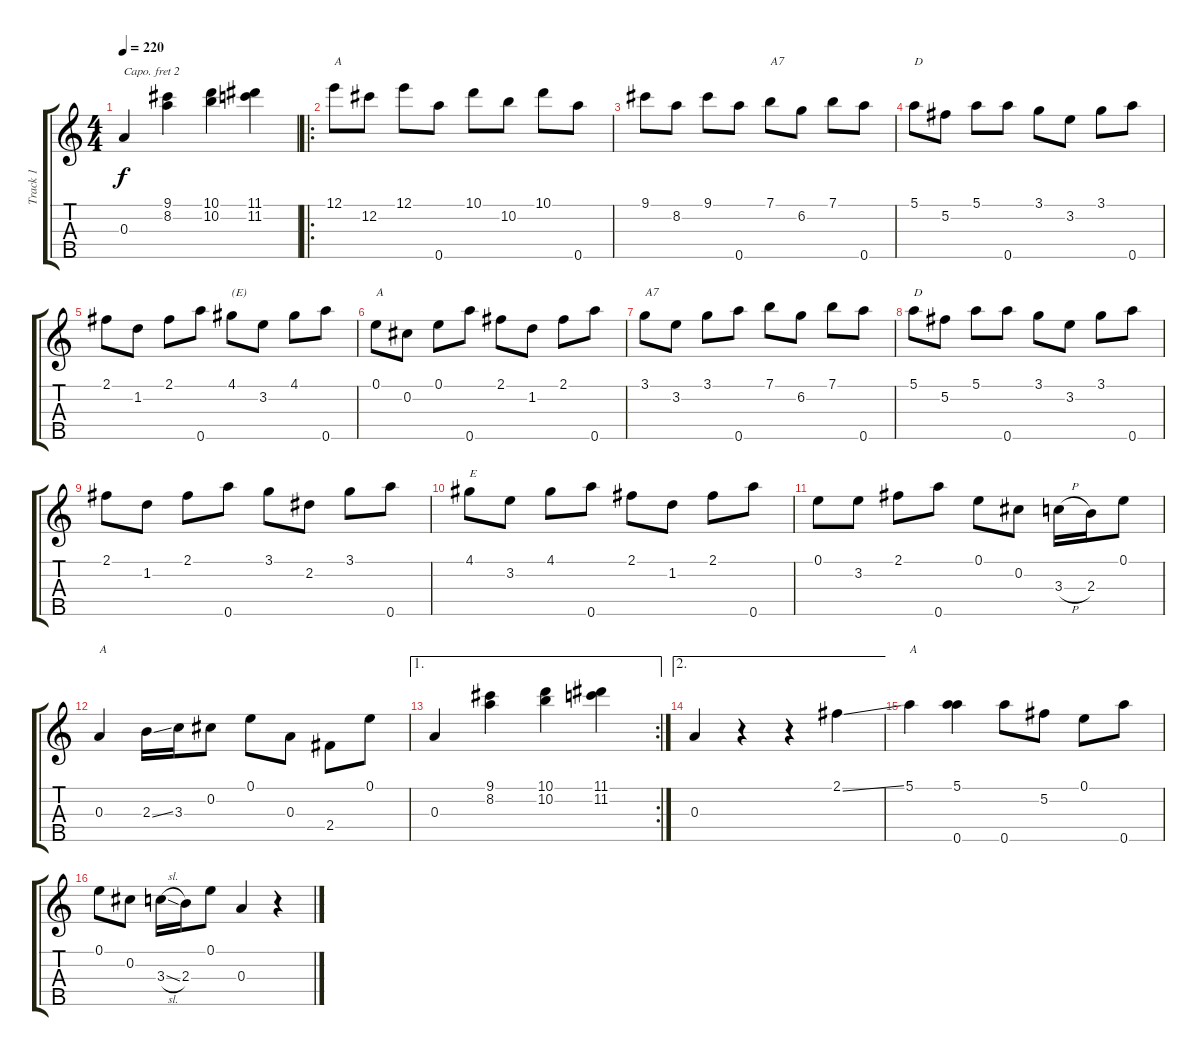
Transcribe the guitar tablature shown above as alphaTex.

\track ("Track 1" "Track 1") {instrument acousticguitarsteel}
\staff {score tabs}
\capo 2
\tuning (D4 B3 G3 D3 G4) {hide}
\ts (4 4)
\tempo 220
\clef g2
\ks c
0.3.4{dy f} (9.1 8.2).4 (10.1 10.2).4 (11.1 11.2).4 |
\ro
12.1.8{txt "A"} 12.2.8 12.1.8 0.5.8 10.1.8 10.2.8 10.1.8 0.5.8 |
9.1.8 8.2.8 9.1.8 0.5.8 7.1.8{txt "A7"} 6.2.8 7.1.8 0.5.8 |
5.1.8{txt "D"} 5.2.8 5.1.8 0.5.8 3.1.8 3.2.8 3.1.8 0.5.8 |
2.1.8 1.2.8 2.1.8 0.5.8 4.1.8{txt "(E)"} 3.2.8 4.1.8 0.5.8 |
0.1.8{txt "A"} 0.2.8 0.1.8 0.5.8 2.1.8 1.2.8 2.1.8 0.5.8 |
3.1.8{txt "A7"} 3.2.8 3.1.8 0.5.8 7.1.8 6.2.8 7.1.8 0.5.8 |
5.1.8{txt "D"} 5.2.8 5.1.8 0.5.8 3.1.8 3.2.8 3.1.8 0.5.8 |
2.1.8 1.2.8 2.1.8 0.5.8 3.1.8 2.2.8 3.1.8 0.5.8 |
4.1.8{txt "E"} 3.2.8 4.1.8 0.5.8 2.1.8 1.2.8 2.1.8 0.5.8 |
0.1.8 3.2.8 2.1.8 0.5.8 0.1.8 0.2.8 3.3{h}.16 2.3.16 0.1.8 |
0.3.4{txt "A"} 2.3{ss}.16 3.3.16 0.2.8 0.1.8 0.3.8 2.4.8 0.1.8 |
\ae 1
\rc 2
0.3.4 (9.1 8.2).4 (10.1 10.2).4 (11.1 11.2).4 |
\ae 2
0.3.4 r.4 r.4 2.1{ss}.4 |
5.1.4{txt "A"} (5.1 0.5).4 0.5.8 5.2.8 0.1.8 0.5.8 |
0.1.8 0.2.8 3.3{sl}.16 2.3.16 0.1.8 0.3.4 r.4
